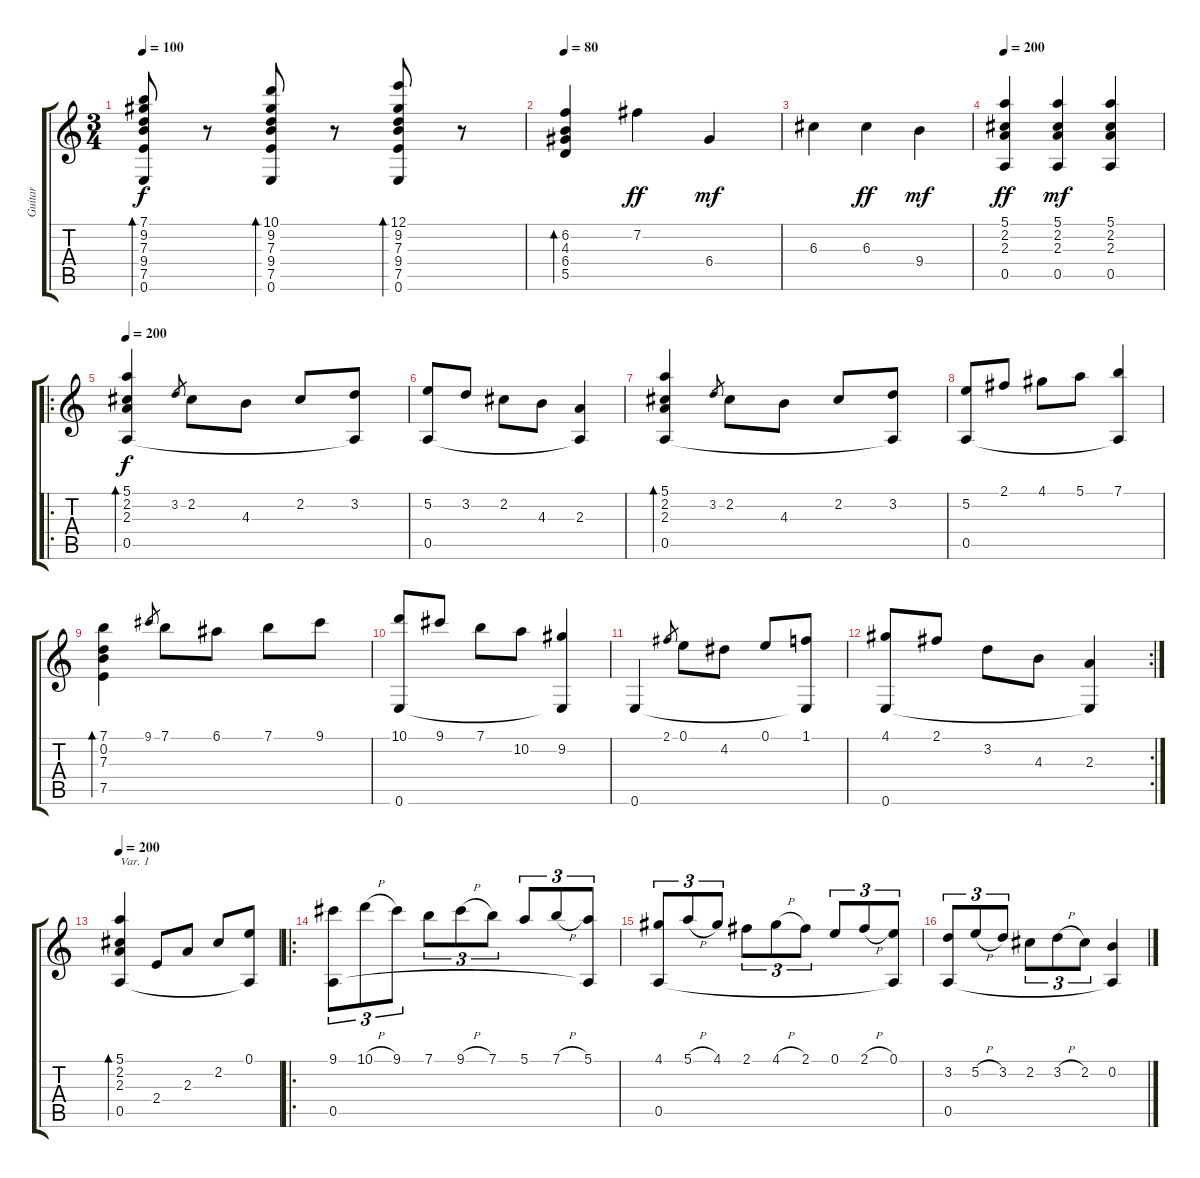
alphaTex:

\track ("Guitar" "Guitar") {instrument acousticguitarnylon}
\staff {score tabs}
\tuning (E4 B3 G3 D3 A2 E2) {hide}
\ts (3 4)
\tempo 100
\clef g2
\ks c
(7.1 9.2 7.3 9.4 7.5 0.6).8{bd 60 dy f} r.8 (10.1 9.2 7.3 9.4 7.5 0.6).8{bd 60} r.8 (12.1 9.2 7.3 9.4 7.5 0.6).8{bd 60} r.8 |
\tempo 80
(6.2 4.3 6.4 5.5).4{bd 60} 7.2.4{dy ff} 6.4.4{dy mf} |
6.3.4 6.3.4{dy ff} 9.4.4{dy mf} |
\tempo 200
(5.1 2.2 2.3 0.5).4{dy ff} (5.1 2.2 2.3 0.5).4{dy mf} (5.1 2.2 2.3 0.5).4 |
\ro
\tempo 200
(5.1 2.2 2.3 0.5).4{bd 120 dy f} 3.2.8{gr} 2.2.8 4.3.8 2.2.8 (3.2 0.5{t}).8 |
(5.2 0.5).8 3.2.8 2.2.8 4.3.8 (2.3 0.5{t}).4 |
(5.1 2.2 2.3 0.5).4{bd 120} 3.2.8{gr} 2.2.8 4.3.8 2.2.8 (3.2 0.5{t}).8 |
(5.2 0.5).8 2.1.8 4.1.8 5.1.8 (7.1 0.5{t}).4 |
(7.1 0.2 7.3 7.5).4{bd 120} 9.1.8{gr} 7.1.8 6.1.8 7.1.8 9.1.8 |
(10.1 0.6).8 9.1.8 7.1.8 10.2.8 (9.2 0.6{t}).4 |
0.6.4 2.1.8{gr} 0.1.8 4.2.8 0.1.8 (1.1 0.6{t}).8 |
\rc 2
(4.1 0.6).8 2.1.8 3.2.8 4.3.8 (2.3 0.6{t}).4 |
\tempo 200
(5.1 2.2 2.3 0.5).4{bd 120 txt "Var. 1"} 2.4.8 2.3.8 2.2.8 (0.1 0.5{t}).8 |
\ro
(9.1 0.5).8{tu (3 2)} 10.1{h}.8{tu (3 2)} 9.1.8{tu (3 2)} 7.1.8{tu (3 2)} 9.1{h}.8{tu (3 2)} 7.1.8{tu (3 2)} 5.1.8{tu (3 2)} 7.1{h}.8{tu (3 2)} (5.1 0.5{t}).8{tu (3 2)} |
(4.1 0.5).8{tu (3 2)} 5.1{h}.8{tu (3 2)} 4.1.8{tu (3 2)} 2.1.8{tu (3 2)} 4.1{h}.8{tu (3 2)} 2.1.8{tu (3 2)} 0.1.8{tu (3 2)} 2.1{h}.8{tu (3 2)} (0.1 0.5{t}).8{tu (3 2)} |
(3.2 0.5).8{tu (3 2)} 5.2{h}.8{tu (3 2)} 3.2.8{tu (3 2)} 2.2.8{tu (3 2)} 3.2{h}.8{tu (3 2)} 2.2.8{tu (3 2)} (0.2 0.5{t}).4
